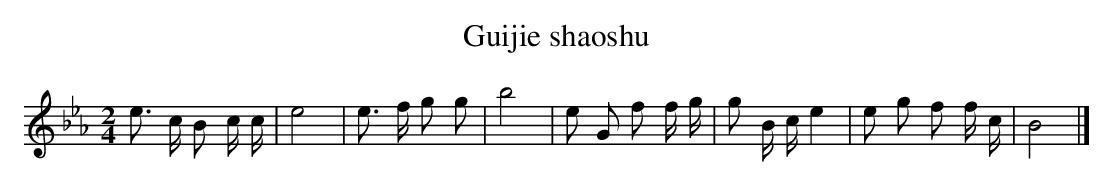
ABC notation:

X:1
T: Guijie shaoshu
L: 1/8
M: 2/4
K: Eb
e> c B c/ c/ [I:setbarnb 1]|
e4 |
e> f g g |
b4 |
e G f f/ g/ |
g B/ c/e2 |
e g f f/ c/ |
B4 |]
